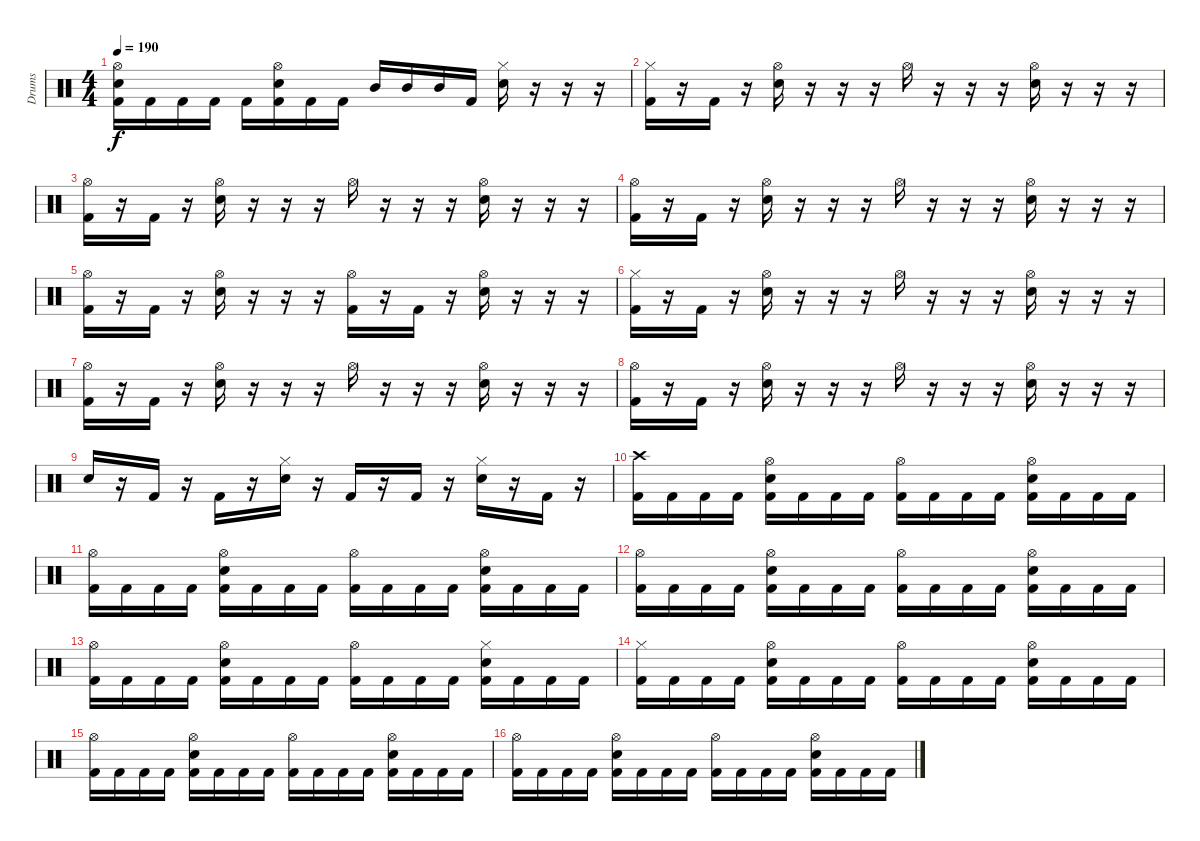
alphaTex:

\track ("Drums" "Drums") {instrument percussion}
\staff {score}
\articulation defaults
\ts (4 4)
\tempo 190
\clef neutral
\ks c
("Hi-Hat (open)" "Electric Snare (hit)" "Kick (hit) 2").16{dy f} "Kick (hit) 2".16 "Kick (hit) 2".16 "Kick (hit) 2".16 "Kick (hit) 2".16 ("Hi-Hat (open)" "Electric Snare (hit)" "Kick (hit) 2").16 "Kick (hit) 2".16 "Kick (hit) 2".16 "Mid Tom (hit)".16 "Mid Tom (hit)".16 "Mid Tom (hit)".16 "Kick (hit) 2".16 ("Hi-Hat (closed)" "Electric Snare (hit)").16 r.16 r.16 r.16 |
("Hi-Hat (closed)" "Kick (hit) 2").16 r.16 "Kick (hit) 2".16 r.16 ("Hi-Hat (open)" "Electric Snare (hit)").16 r.16 r.16 r.16 "Hi-Hat (open)".16 r.16 r.16 r.16 ("Hi-Hat (open)" "Electric Snare (hit)").16 r.16 r.16 r.16 |
("Hi-Hat (open)" "Kick (hit) 2").16 r.16 "Kick (hit) 2".16 r.16 ("Hi-Hat (open)" "Electric Snare (hit)").16 r.16 r.16 r.16 "Hi-Hat (open)".16 r.16 r.16 r.16 ("Hi-Hat (open)" "Electric Snare (hit)").16 r.16 r.16 r.16 |
("Hi-Hat (open)" "Kick (hit) 2").16 r.16 "Kick (hit) 2".16 r.16 ("Hi-Hat (open)" "Electric Snare (hit)").16 r.16 r.16 r.16 "Hi-Hat (open)".16 r.16 r.16 r.16 ("Hi-Hat (open)" "Electric Snare (hit)").16 r.16 r.16 r.16 |
("Hi-Hat (open)" "Kick (hit) 2").16 r.16 "Kick (hit) 2".16 r.16 ("Hi-Hat (open)" "Electric Snare (hit)").16 r.16 r.16 r.16 ("Hi-Hat (open)" "Kick (hit) 2").16 r.16 "Kick (hit) 2".16 r.16 ("Hi-Hat (open)" "Electric Snare (hit)").16 r.16 r.16 r.16 |
("Hi-Hat (closed)" "Kick (hit) 2").16 r.16 "Kick (hit) 2".16 r.16 ("Hi-Hat (open)" "Electric Snare (hit)").16 r.16 r.16 r.16 "Hi-Hat (open)".16 r.16 r.16 r.16 ("Hi-Hat (open)" "Electric Snare (hit)").16 r.16 r.16 r.16 |
("Hi-Hat (open)" "Kick (hit) 2").16 r.16 "Kick (hit) 2".16 r.16 ("Hi-Hat (open)" "Electric Snare (hit)").16 r.16 r.16 r.16 "Hi-Hat (open)".16 r.16 r.16 r.16 ("Hi-Hat (open)" "Electric Snare (hit)").16 r.16 r.16 r.16 |
("Hi-Hat (open)" "Kick (hit) 2").16 r.16 "Kick (hit) 2".16 r.16 ("Hi-Hat (open)" "Electric Snare (hit)").16 r.16 r.16 r.16 "Hi-Hat (open)".16 r.16 r.16 r.16 ("Hi-Hat (open)" "Electric Snare (hit)").16 r.16 r.16 r.16 |
"Electric Snare (hit)".16 r.16 "Kick (hit) 2".16 r.16 "Kick (hit) 2".16 r.16 ("Hi-Hat (closed)" "Electric Snare (hit)").16 r.16 "Kick (hit) 2".16 r.16 "Kick (hit) 2".16 r.16 ("Hi-Hat (closed)" "Electric Snare (hit)").16 r.16 "Kick (hit) 2".16 r.16 |
("Crash high (hit)" "Kick (hit) 2").16 "Kick (hit) 2".16 "Kick (hit) 2".16 "Kick (hit) 2".16 ("Hi-Hat (open)" "Electric Snare (hit)" "Kick (hit) 2").16 "Kick (hit) 2".16 "Kick (hit) 2".16 "Kick (hit) 2".16 ("Hi-Hat (open)" "Kick (hit) 2").16 "Kick (hit) 2".16 "Kick (hit) 2".16 "Kick (hit) 2".16 ("Hi-Hat (open)" "Electric Snare (hit)" "Kick (hit) 2").16 "Kick (hit) 2".16 "Kick (hit) 2".16 "Kick (hit) 2".16 |
("Hi-Hat (open)" "Kick (hit) 2").16 "Kick (hit) 2".16 "Kick (hit) 2".16 "Kick (hit) 2".16 ("Hi-Hat (open)" "Electric Snare (hit)" "Kick (hit) 2").16 "Kick (hit) 2".16 "Kick (hit) 2".16 "Kick (hit) 2".16 ("Hi-Hat (open)" "Kick (hit) 2").16 "Kick (hit) 2".16 "Kick (hit) 2".16 "Kick (hit) 2".16 ("Hi-Hat (open)" "Electric Snare (hit)" "Kick (hit) 2").16 "Kick (hit) 2".16 "Kick (hit) 2".16 "Kick (hit) 2".16 |
("Hi-Hat (open)" "Kick (hit) 2").16 "Kick (hit) 2".16 "Kick (hit) 2".16 "Kick (hit) 2".16 ("Hi-Hat (open)" "Electric Snare (hit)" "Kick (hit) 2").16 "Kick (hit) 2".16 "Kick (hit) 2".16 "Kick (hit) 2".16 ("Hi-Hat (open)" "Kick (hit) 2").16 "Kick (hit) 2".16 "Kick (hit) 2".16 "Kick (hit) 2".16 ("Hi-Hat (open)" "Electric Snare (hit)" "Kick (hit) 2").16 "Kick (hit) 2".16 "Kick (hit) 2".16 "Kick (hit) 2".16 |
("Hi-Hat (open)" "Kick (hit) 2").16 "Kick (hit) 2".16 "Kick (hit) 2".16 "Kick (hit) 2".16 ("Hi-Hat (open)" "Electric Snare (hit)" "Kick (hit) 2").16 "Kick (hit) 2".16 "Kick (hit) 2".16 "Kick (hit) 2".16 ("Hi-Hat (open)" "Kick (hit) 2").16 "Kick (hit) 2".16 "Kick (hit) 2".16 "Kick (hit) 2".16 ("Hi-Hat (closed)" "Electric Snare (hit)" "Kick (hit) 2").16 "Kick (hit) 2".16 "Kick (hit) 2".16 "Kick (hit) 2".16 |
("Hi-Hat (closed)" "Kick (hit) 2").16 "Kick (hit) 2".16 "Kick (hit) 2".16 "Kick (hit) 2".16 ("Hi-Hat (open)" "Electric Snare (hit)" "Kick (hit) 2").16 "Kick (hit) 2".16 "Kick (hit) 2".16 "Kick (hit) 2".16 ("Hi-Hat (open)" "Kick (hit) 2").16 "Kick (hit) 2".16 "Kick (hit) 2".16 "Kick (hit) 2".16 ("Hi-Hat (open)" "Electric Snare (hit)" "Kick (hit) 2").16 "Kick (hit) 2".16 "Kick (hit) 2".16 "Kick (hit) 2".16 |
("Hi-Hat (open)" "Kick (hit) 2").16 "Kick (hit) 2".16 "Kick (hit) 2".16 "Kick (hit) 2".16 ("Hi-Hat (open)" "Electric Snare (hit)" "Kick (hit) 2").16 "Kick (hit) 2".16 "Kick (hit) 2".16 "Kick (hit) 2".16 ("Hi-Hat (open)" "Kick (hit) 2").16 "Kick (hit) 2".16 "Kick (hit) 2".16 "Kick (hit) 2".16 ("Hi-Hat (open)" "Electric Snare (hit)" "Kick (hit) 2").16 "Kick (hit) 2".16 "Kick (hit) 2".16 "Kick (hit) 2".16 |
("Hi-Hat (open)" "Kick (hit) 2").16 "Kick (hit) 2".16 "Kick (hit) 2".16 "Kick (hit) 2".16 ("Hi-Hat (open)" "Electric Snare (hit)" "Kick (hit) 2").16 "Kick (hit) 2".16 "Kick (hit) 2".16 "Kick (hit) 2".16 ("Hi-Hat (open)" "Kick (hit) 2").16 "Kick (hit) 2".16 "Kick (hit) 2".16 "Kick (hit) 2".16 ("Hi-Hat (open)" "Electric Snare (hit)" "Kick (hit) 2").16 "Kick (hit) 2".16 "Kick (hit) 2".16 "Kick (hit) 2".16
